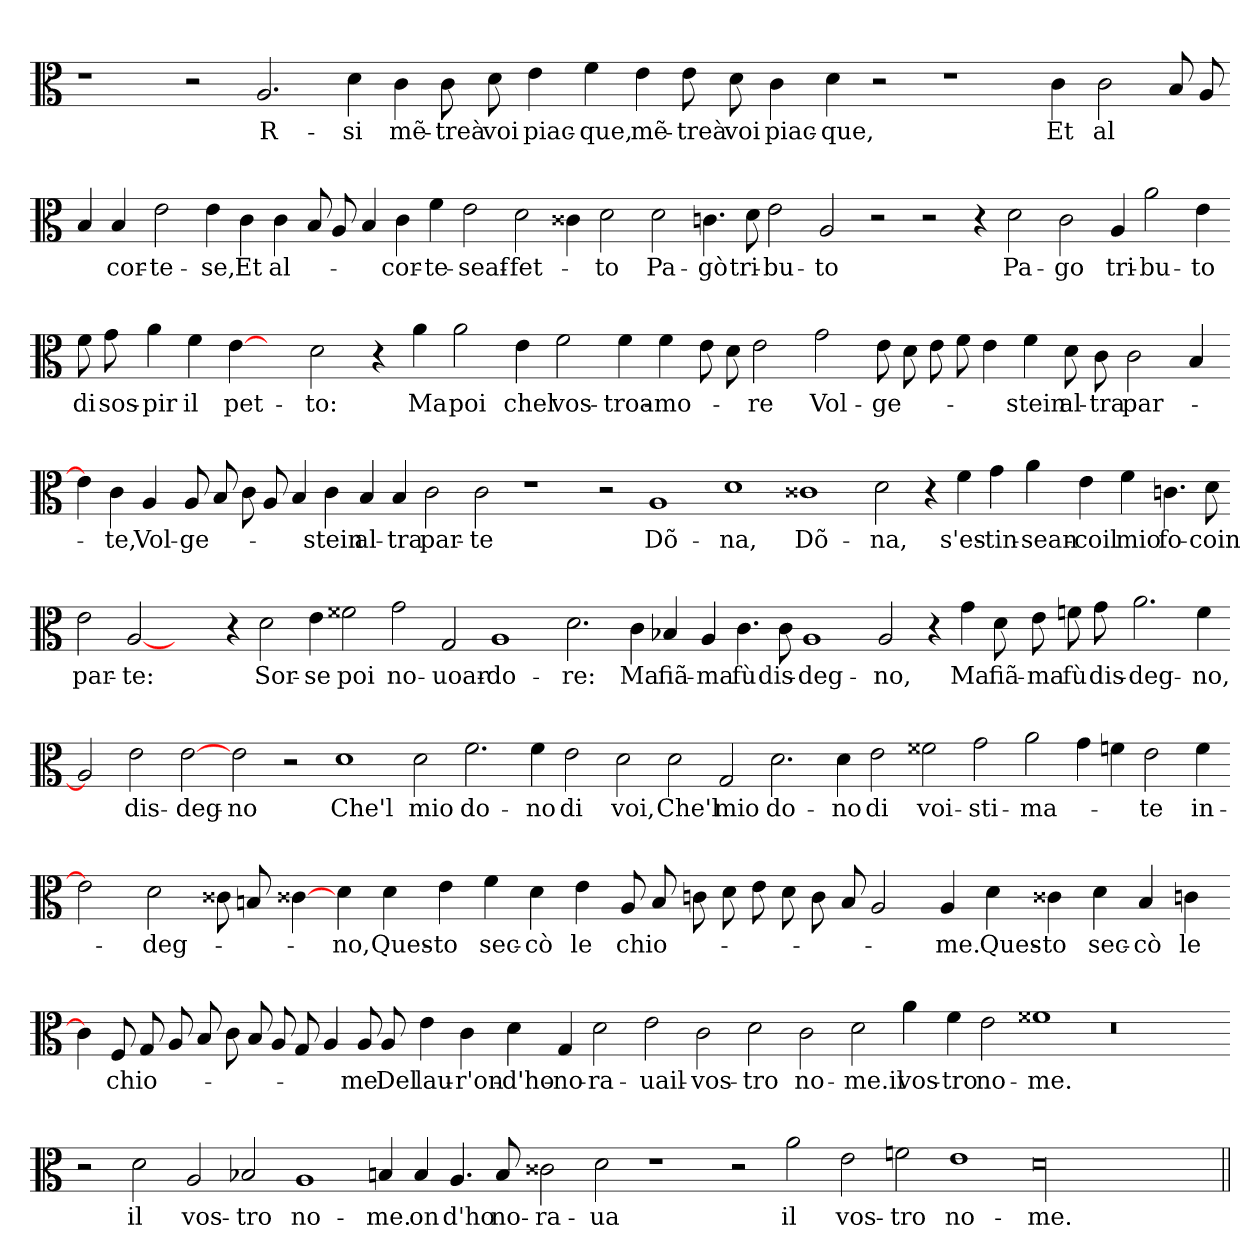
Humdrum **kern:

**kern	**text
*part1	*part1
*staff1	*staff1
*clefC3	*
*k[]	*
=	=
1r	.
2r	.
2.A	R-
4d	si
4c	mẽ-
8c	treà
8d	voi
4e	piac-
4f	que,
4e	mẽ-
8e	treà
8d	voi
4c	piac-
4d	que,
2r	.
1r	.
4c	Et
2c	al
8B	.
8A	.
=-	=-
4B	.
4B	cor-
2e	te-
4e	se,
4c	Et
4c	al-
8B	.
8A	.
4B	.
4c	cor-
4f	te-
2e	seaf-
2d	fet-
4c##X	.
2d	to
2d	Pa-
4.c	gò
8d	tri-
2e	bu-
2A	to
2r	.
2r	.
4r	.
2d	Pa-
2c	go
4A	tri-
2a	bu-
4e	to
=-	=-
8f	di
8g	sos-
4a	pir
4f	il
[4e	pet-
4ryy	.
2d	to:
4r	.
4a	Ma
2a	poi
4e	chel
2f	vos-
4f	troa-
4f	mo-
8e	.
8d	.
2e	re
2g	Vol-
8e	ge-
8d	.
8e	.
8f	.
4e	.
4f	stein
8d	al-
8c	tra
2c	par-
4B	.
=-	=-
4e]	.
4c	te,
4A	Vol-
8A	ge-
8B	.
8c	.
8A	.
4B	.
4c	stein
4B	al-
4B	tra
2c	par-
2c	te
1r	.
2r	.
1A	Dõ-
1d	na,
1c##X	Dõ-
2d	na,
4r	.
4f	s'es-
4g	tin-
4a	sean-
4e	coil
4f	mio
4.c	fo-
8d	coin
=-	=-
2e	par-
[2A	te:
2ryy	.
4r	.
2d	Sor-
4e	se
2f##X	poi
2g	no-
2G	uoar-
1A	do-
2.d	re:
4c	Ma
4B-X	fiã-
4A	ma
4.c	fù
8c	dis-
1A	deg-
2A	no,
4r	.
4g	Ma
8d	fiã-
8e	ma
8f	fù
8g	dis-
2.a	deg-
4f	no,
=-	=-
2A]	.
2e	dis-
[2e	deg-
2e	no
2r	.
1d	Che'l
2d	mio
2.f	do-
4f	no
2e	di
2d	voi,
2d	Che'l
2G	mio
2.d	do-
4d	no
2e	di
2f##X	voi-
2g	sti-
2a	ma-
4g	.
4f	.
2e	te
4f	in-
=-	=-
2e]	.
2d	deg-
8c##X	.
8B	.
[4c##X	.
4d	no,
4d	Ques-
4e	to
4f	sec-
4d	cò
4e	le
8A	chio-
8B	.
8c	.
8d	.
8e	.
8d	.
8c	.
8B	.
2A	.
4A	me.
4d	Ques-
4c##X	to
4d	sec-
4B	cò
4c	le
=-	=-
4c##]	.
8F	chio-
8G	.
8A	.
8B	.
8c	.
8B	.
8A	.
8G	.
4A	.
8A	me
8A	Del
4e	lau-
4c	r'on-
4d	d'ho-
4G	no-
2d	ra-
2e	uail-
2c	vos-
2d	tro
2c	no-
2d	me.il
4a	vos-
4f	tro
2e	no-
1f##X	me.
0r	.
=-	=-
2r	.
2d	il
2A	vos-
2B-X	tro
1A	no-
4B	me.
4B	on
4.A	d'ho
8B	no-
2c##X	ra-
2d	ua
1r	.
2r	.
2a	il
2e	vos-
2f	tro
1e	no-
00d	me.
=||	=||
*-	*-
